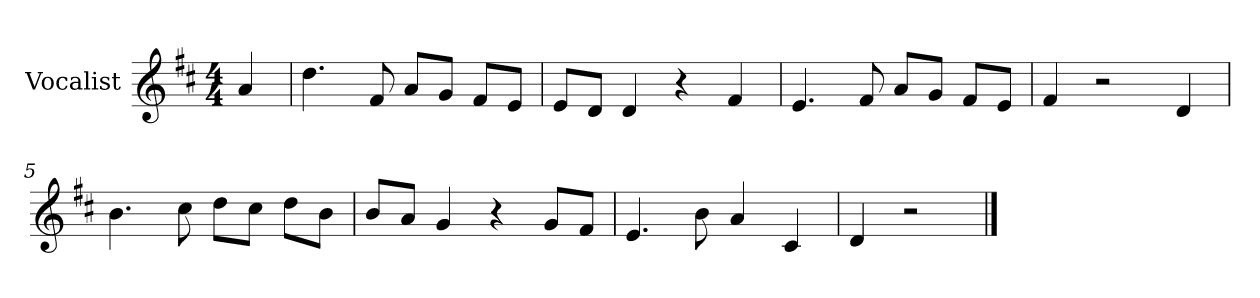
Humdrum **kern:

**kern
*part1
*staff1
*I"Vocalist
*k[f#c#]
*D:
*M4/4
=
4a
=1
4.dd
8f#
8aL
8gJ
8f#L
8eJ
=2
8eL
8dJ
4d
4r
4f#
=3
4.e
8f#
8aL
8gJ
8f#L
8eJ
=4
4f#
2r
4d
=5
4.b
8cc#
8ddL
8cc#J
8ddL
8bJ
=6
8bL
8aJ
4g
4r
8gL
8f#J
=7
4.e
8b
4a
4c#
=8
4d
2r
==
*-
